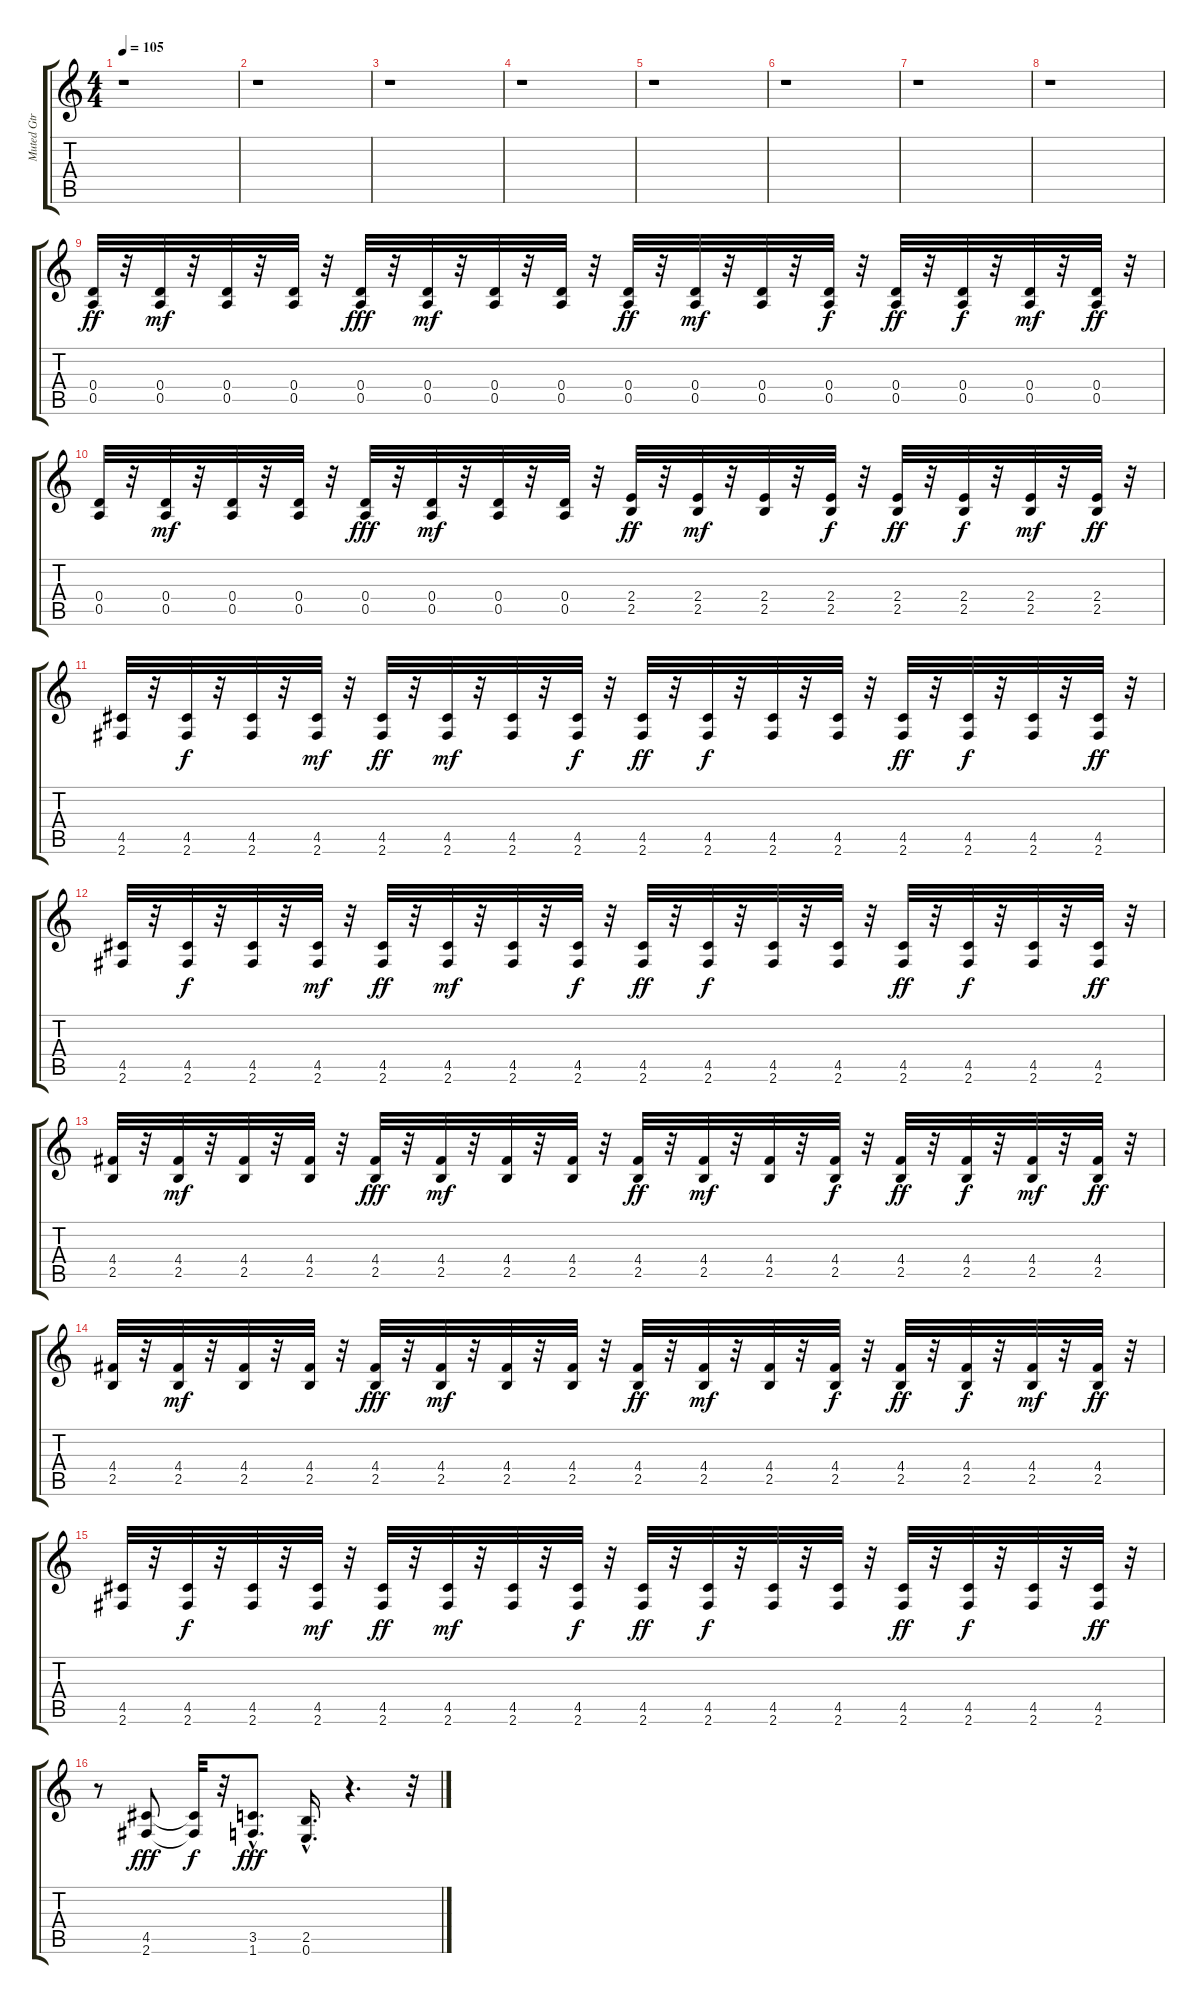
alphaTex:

\track ("Muted Gtr" "Muted Gtr") {instrument electricguitarmuted}
\staff {score tabs}
\tuning (E4 B3 G3 D3 A2 E2) {hide}
\ts (4 4)
\tempo 105
\clef g2
\ks c
r.1{dy fff} |
r.1 |
r.1 |
r.1 |
r.1 |
r.1 |
r.1 |
r.1 |
(0.4 0.5).32{dy ff} r.32 (0.4 0.5).32{dy mf} r.32 (0.4 0.5).32 r.32 (0.4 0.5).32 r.32 (0.4 0.5).32{dy fff} r.32 (0.4 0.5).32{dy mf} r.32 (0.4 0.5).32 r.32 (0.4 0.5).32 r.32 (0.4 0.5).32{dy ff} r.32 (0.4 0.5).32{dy mf} r.32 (0.4 0.5).32 r.32 (0.4 0.5).32{dy f} r.32 (0.4 0.5).32{dy ff} r.32 (0.4 0.5).32{dy f} r.32 (0.4 0.5).32{dy mf} r.32 (0.4 0.5).32{dy ff} r.32 |
(0.4 0.5).32 r.32 (0.4 0.5).32{dy mf} r.32 (0.4 0.5).32 r.32 (0.4 0.5).32 r.32 (0.4 0.5).32{dy fff} r.32 (0.4 0.5).32{dy mf} r.32 (0.4 0.5).32 r.32 (0.4 0.5).32 r.32 (2.4 2.5).32{dy ff} r.32 (2.4 2.5).32{dy mf} r.32 (2.4 2.5).32 r.32 (2.4 2.5).32{dy f} r.32 (2.4 2.5).32{dy ff} r.32 (2.4 2.5).32{dy f} r.32 (2.4 2.5).32{dy mf} r.32 (2.4 2.5).32{dy ff} r.32 |
(4.5 2.6).32 r.32 (4.5 2.6).32{dy f} r.32 (4.5 2.6).32 r.32 (4.5 2.6).32{dy mf} r.32 (4.5 2.6).32{dy ff} r.32 (4.5 2.6).32{dy mf} r.32 (4.5 2.6).32 r.32 (4.5 2.6).32{dy f} r.32 (4.5 2.6).32{dy ff} r.32 (4.5 2.6).32{dy f} r.32 (4.5 2.6).32 r.32 (4.5 2.6).32 r.32 (4.5 2.6).32{dy ff} r.32 (4.5 2.6).32{dy f} r.32 (4.5 2.6).32 r.32 (4.5 2.6).32{dy ff} r.32 |
(4.5 2.6).32 r.32 (4.5 2.6).32{dy f} r.32 (4.5 2.6).32 r.32 (4.5 2.6).32{dy mf} r.32 (4.5 2.6).32{dy ff} r.32 (4.5 2.6).32{dy mf} r.32 (4.5 2.6).32 r.32 (4.5 2.6).32{dy f} r.32 (4.5 2.6).32{dy ff} r.32 (4.5 2.6).32{dy f} r.32 (4.5 2.6).32 r.32 (4.5 2.6).32 r.32 (4.5 2.6).32{dy ff} r.32 (4.5 2.6).32{dy f} r.32 (4.5 2.6).32 r.32 (4.5 2.6).32{dy ff} r.32 |
(4.4 2.5).32 r.32 (4.4 2.5).32{dy mf} r.32 (4.4 2.5).32 r.32 (4.4 2.5).32 r.32 (4.4 2.5).32{dy fff} r.32 (4.4 2.5).32{dy mf} r.32 (4.4 2.5).32 r.32 (4.4 2.5).32 r.32 (4.4 2.5).32{dy ff} r.32 (4.4 2.5).32{dy mf} r.32 (4.4 2.5).32 r.32 (4.4 2.5).32{dy f} r.32 (4.4 2.5).32{dy ff} r.32 (4.4 2.5).32{dy f} r.32 (4.4 2.5).32{dy mf} r.32 (4.4 2.5).32{dy ff} r.32 |
(4.4 2.5).32 r.32 (4.4 2.5).32{dy mf} r.32 (4.4 2.5).32 r.32 (4.4 2.5).32 r.32 (4.4 2.5).32{dy fff} r.32 (4.4 2.5).32{dy mf} r.32 (4.4 2.5).32 r.32 (4.4 2.5).32 r.32 (4.4 2.5).32{dy ff} r.32 (4.4 2.5).32{dy mf} r.32 (4.4 2.5).32 r.32 (4.4 2.5).32{dy f} r.32 (4.4 2.5).32{dy ff} r.32 (4.4 2.5).32{dy f} r.32 (4.4 2.5).32{dy mf} r.32 (4.4 2.5).32{dy ff} r.32 |
(4.5 2.6).32 r.32 (4.5 2.6).32{dy f} r.32 (4.5 2.6).32 r.32 (4.5 2.6).32{dy mf} r.32 (4.5 2.6).32{dy ff} r.32 (4.5 2.6).32{dy mf} r.32 (4.5 2.6).32 r.32 (4.5 2.6).32{dy f} r.32 (4.5 2.6).32{dy ff} r.32 (4.5 2.6).32{dy f} r.32 (4.5 2.6).32 r.32 (4.5 2.6).32 r.32 (4.5 2.6).32{dy ff} r.32 (4.5 2.6).32{dy f} r.32 (4.5 2.6).32 r.32 (4.5 2.6).32{dy ff} r.32 |
r.8 (4.5 2.6).8{dy fff} (4.5{t} 2.6{t}).32{dy f} r.32 (3.5{hac} 1.6{hac}).8{d dy fff} (2.5{hac} 0.6{hac}).16{d} r.4{d} r.32
